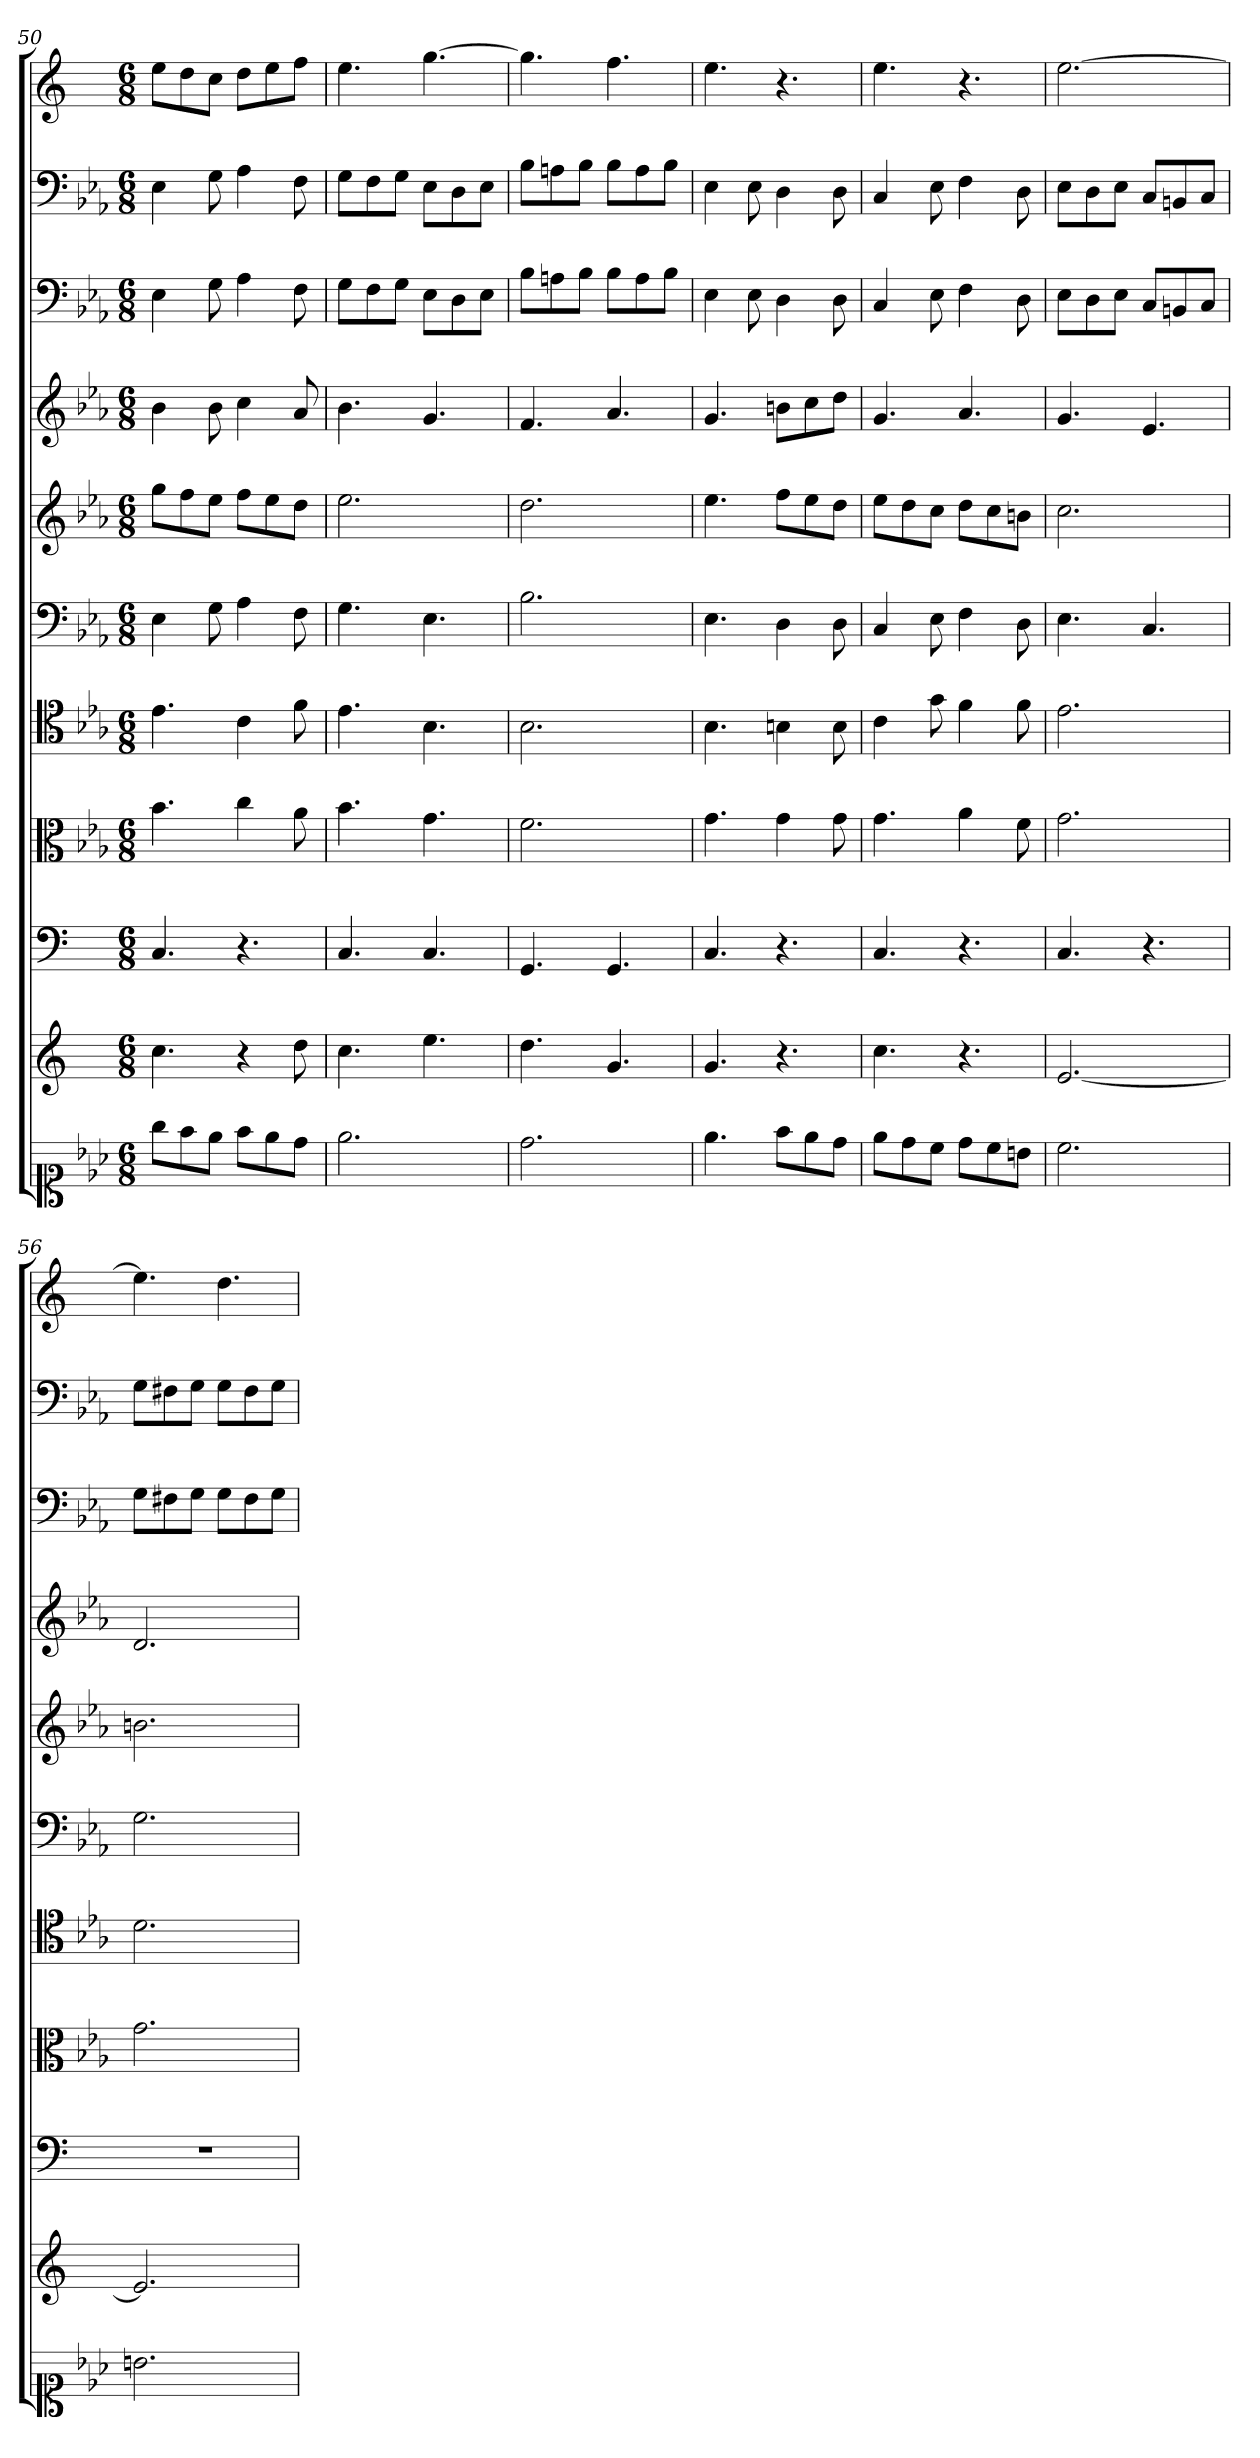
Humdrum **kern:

**kern	**kern	**kern	**kern	**kern	**kern	**kern	**kern	**kern	**kern	**kern
*part11	*part10	*part9	*part8	*part7	*part6	*part5	*part4	*part3	*part2	*part1
*staff11	*staff10	*staff9	*staff8	*staff7	*staff6	*staff5	*staff4	*staff3	*staff2	*staff1
*clefC1	*	*	*clefC3	*clefC4	*	*	*	*	*	*
*k[b-e-a-]	*k[]	*k[]	*k[b-e-a-]	*k[b-e-a-]	*k[b-e-a-]	*k[b-e-a-]	*k[b-e-a-]	*k[b-e-a-]	*k[b-e-a-]	*k[]
*M6/8	*M6/8	*M6/8	*M6/8	*M6/8	*M6/8	*M6/8	*M6/8	*M6/8	*M6/8	*M6/8
=50	=50	=50	=50	=50	=50	=50	=50	=50	=50	=50
8gg\L	4.cc	4.C	4.b-	4.e-	4E-	8ggL	4b-	4E-	4E-	8eeL
8ff\	.	.	.	.	.	8ff	.	.	.	8dd
8ee-\J	.	.	.	.	8G	8ee-J	8b-	8G	8G	8ccJ
8ff\L	4r	4.r	4cc	4c	4A-	8ffL	4cc	4A-	4A-	8ddL
8ee-\	.	.	.	.	.	8ee-	.	.	.	8ee
8dd\J	8dd	.	8a-	8f	8F	8ddJ	8a-	8F	8F	8ffJ
=51	=51	=51	=51	=51	=51	=51	=51	=51	=51	=51
2.ee-	4.cc	4.C	4.b-	4.e-	4.G	2.ee-	4.b-	8GL	8GL	4.ee
.	.	.	.	.	.	.	.	8F	8F	.
.	.	.	.	.	.	.	.	8GJ	8GJ	.
.	4.ee	4.C	4.g	4.B-	4.E-	.	4.g	8E-L	8E-L	[4.gg
.	.	.	.	.	.	.	.	8D	8D	.
.	.	.	.	.	.	.	.	8E-J	8E-J	.
=52	=52	=52	=52	=52	=52	=52	=52	=52	=52	=52
2.dd	4.dd	4.GG	2.f	2.B-	2.B-	2.dd	4.f	8B-L	8B-L	4.gg]
.	.	.	.	.	.	.	.	8An	8An	.
.	.	.	.	.	.	.	.	8B-J	8B-J	.
.	4.g	4.GG	.	.	.	.	4.a-	8B-L	8B-L	4.ff
.	.	.	.	.	.	.	.	8A	8A	.
.	.	.	.	.	.	.	.	8B-J	8B-J	.
=53	=53	=53	=53	=53	=53	=53	=53	=53	=53	=53
4.ee-	4.g	4.C	4.g	4.B-	4.E-	4.ee-	4.g	4E-	4E-	4.ee
.	.	.	.	.	.	.	.	8E-	8E-	.
8ff\L	4.r	4.r	4g	4Bn	4D	8ffL	8bnL	4D	4D	4.r
8ee-\	.	.	.	.	.	8ee-	8cc	.	.	.
8dd\J	.	.	8g	8B	8D	8ddJ	8ddJ	8D	8D	.
=54	=54	=54	=54	=54	=54	=54	=54	=54	=54	=54
8ee-\L	4.cc	4.C	4.g	4c	4C	8ee-L	4.g	4C	4C	4.ee
8dd\	.	.	.	.	.	8dd	.	.	.	.
8cc\J	.	.	.	8g	8E-	8ccJ	.	8E-	8E-	.
8dd\L	4.r	4.r	4a-	4f	4F	8ddL	4.a-	4F	4F	4.r
8cc\	.	.	.	.	.	8cc	.	.	.	.
8bn\J	.	.	8f	8f	8D	8bnJ	.	8D	8D	.
=55	=55	=55	=55	=55	=55	=55	=55	=55	=55	=55
2.cc	[2.e	4.C	2.g	2.e-	4.E-	2.cc	4.g	8E-L	8E-L	[2.ee
.	.	.	.	.	.	.	.	8D	8D	.
.	.	.	.	.	.	.	.	8E-J	8E-J	.
.	.	4.r	.	.	4.C	.	4.e-	8CL	8CL	.
.	.	.	.	.	.	.	.	8BBn	8BBn	.
.	.	.	.	.	.	.	.	8CJ	8CJ	.
=56	=56	=56	=56	=56	=56	=56	=56	=56	=56	=56
2.bn	2.e]	2.r	2.g	2.d	2.G	2.bn	2.d	8GL	8GL	4.ee]
.	.	.	.	.	.	.	.	8F#X	8F#X	.
.	.	.	.	.	.	.	.	8GJ	8GJ	.
.	.	.	.	.	.	.	.	8GL	8GL	4.dd
.	.	.	.	.	.	.	.	8F#	8F#	.
.	.	.	.	.	.	.	.	8GJ	8GJ	.
=	=	=	=	=	=	=	=	=	=	=
*-	*-	*-	*-	*-	*-	*-	*-	*-	*-	*-
